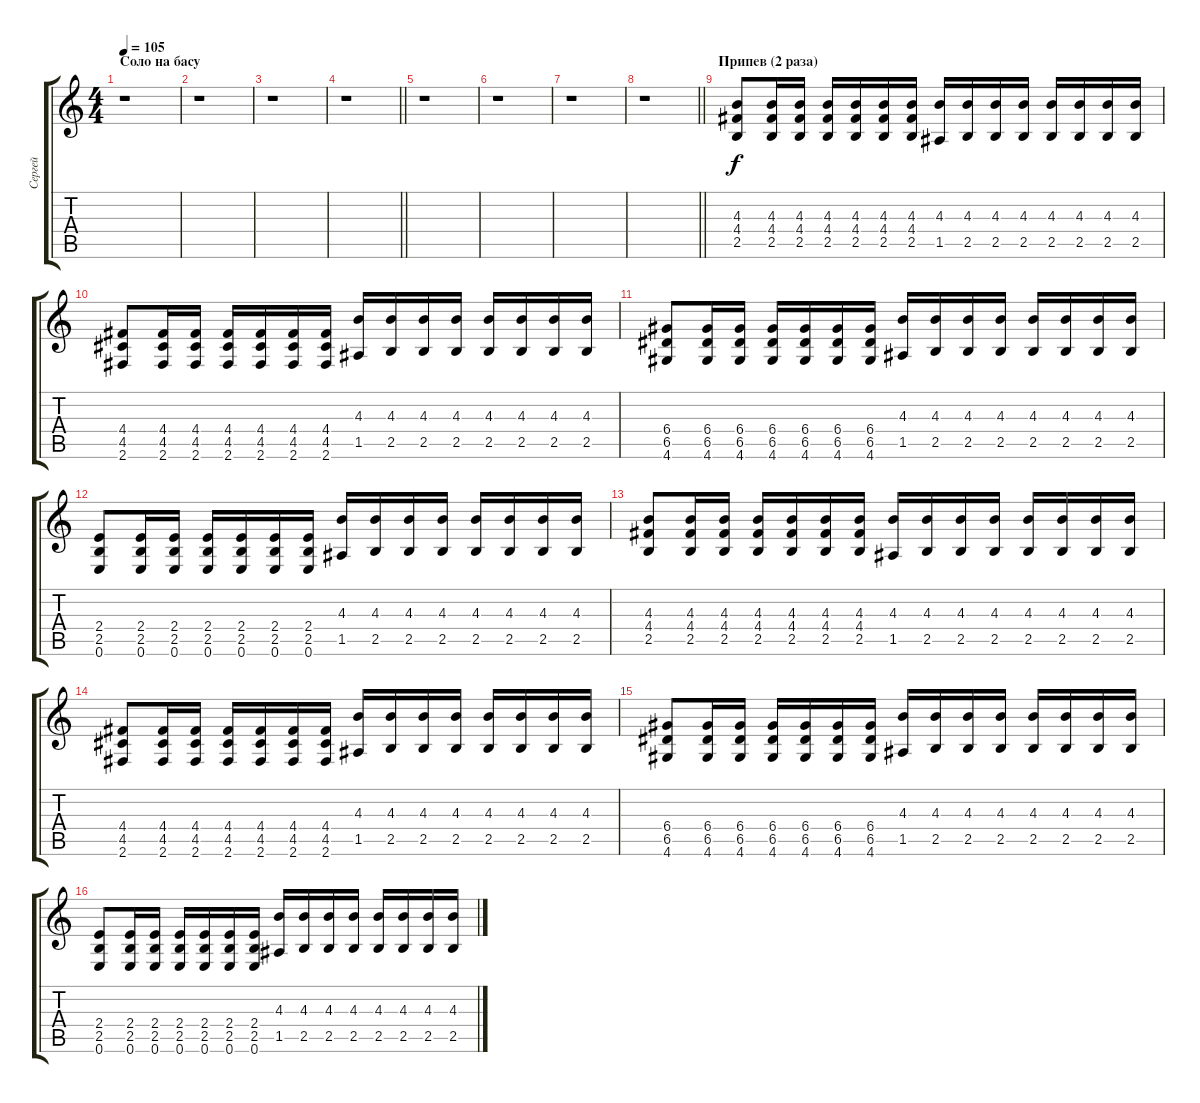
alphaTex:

\track ("Сергей" "Сергей") {instrument overdrivenguitar}
\staff {score tabs}
\tuning (E4 B3 G3 D3 A2 E2) {hide}
\ts (4 4)
\section ("" "Соло на басу")
\tempo 105
\clef g2
\ks c
r.1{dy f} |
r.1 |
r.1 |
\barLineRight lightlight
r.1 |
r.1 |
r.1 |
r.1 |
\barLineRight lightlight
r.1 |
\section ("" "Припев (2 раза)")
(4.3 4.4 2.5).8 (4.3 4.4 2.5).16 (4.3 4.4 2.5).16 (4.3 4.4 2.5).16 (4.3 4.4 2.5).16 (4.3 4.4 2.5).16 (4.3 4.4 2.5).16 (4.3 1.5).16 (4.3 2.5).16 (4.3 2.5).16 (4.3 2.5).16 (4.3 2.5).16 (4.3 2.5).16 (4.3 2.5).16 (4.3 2.5).16 |
(4.4 4.5 2.6).8 (4.4 4.5 2.6).16 (4.4 4.5 2.6).16 (4.4 4.5 2.6).16 (4.4 4.5 2.6).16 (4.4 4.5 2.6).16 (4.4 4.5 2.6).16 (4.3 1.5).16 (4.3 2.5).16 (4.3 2.5).16 (4.3 2.5).16 (4.3 2.5).16 (4.3 2.5).16 (4.3 2.5).16 (4.3 2.5).16 |
(6.4 6.5 4.6).8 (6.4 6.5 4.6).16 (6.4 6.5 4.6).16 (6.4 6.5 4.6).16 (6.4 6.5 4.6).16 (6.4 6.5 4.6).16 (6.4 6.5 4.6).16 (4.3 1.5).16 (4.3 2.5).16 (4.3 2.5).16 (4.3 2.5).16 (4.3 2.5).16 (4.3 2.5).16 (4.3 2.5).16 (4.3 2.5).16 |
(2.4 2.5 0.6).8 (2.4 2.5 0.6).16 (2.4 2.5 0.6).16 (2.4 2.5 0.6).16 (2.4 2.5 0.6).16 (2.4 2.5 0.6).16 (2.4 2.5 0.6).16 (4.3 1.5).16 (4.3 2.5).16 (4.3 2.5).16 (4.3 2.5).16 (4.3 2.5).16 (4.3 2.5).16 (4.3 2.5).16 (4.3 2.5).16 |
(4.3 4.4 2.5).8 (4.3 4.4 2.5).16 (4.3 4.4 2.5).16 (4.3 4.4 2.5).16 (4.3 4.4 2.5).16 (4.3 4.4 2.5).16 (4.3 4.4 2.5).16 (4.3 1.5).16 (4.3 2.5).16 (4.3 2.5).16 (4.3 2.5).16 (4.3 2.5).16 (4.3 2.5).16 (4.3 2.5).16 (4.3 2.5).16 |
(4.4 4.5 2.6).8 (4.4 4.5 2.6).16 (4.4 4.5 2.6).16 (4.4 4.5 2.6).16 (4.4 4.5 2.6).16 (4.4 4.5 2.6).16 (4.4 4.5 2.6).16 (4.3 1.5).16 (4.3 2.5).16 (4.3 2.5).16 (4.3 2.5).16 (4.3 2.5).16 (4.3 2.5).16 (4.3 2.5).16 (4.3 2.5).16 |
(6.4 6.5 4.6).8 (6.4 6.5 4.6).16 (6.4 6.5 4.6).16 (6.4 6.5 4.6).16 (6.4 6.5 4.6).16 (6.4 6.5 4.6).16 (6.4 6.5 4.6).16 (4.3 1.5).16 (4.3 2.5).16 (4.3 2.5).16 (4.3 2.5).16 (4.3 2.5).16 (4.3 2.5).16 (4.3 2.5).16 (4.3 2.5).16 |
(2.4 2.5 0.6).8 (2.4 2.5 0.6).16 (2.4 2.5 0.6).16 (2.4 2.5 0.6).16 (2.4 2.5 0.6).16 (2.4 2.5 0.6).16 (2.4 2.5 0.6).16 (4.3 1.5).16 (4.3 2.5).16 (4.3 2.5).16 (4.3 2.5).16 (4.3 2.5).16 (4.3 2.5).16 (4.3 2.5).16 (4.3 2.5).16
